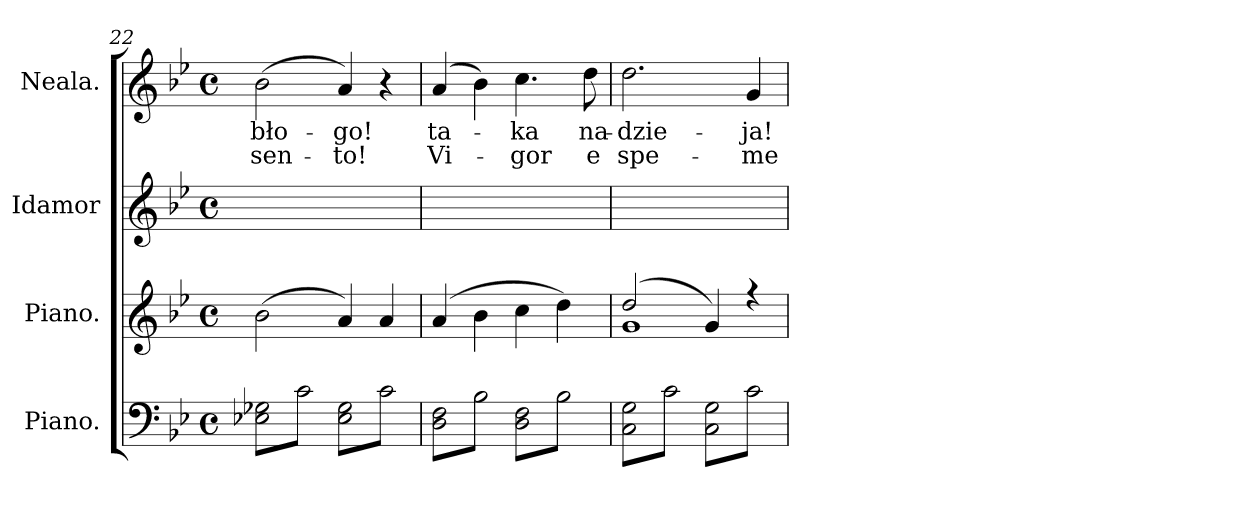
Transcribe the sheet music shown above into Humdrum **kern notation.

**kern	**kern	**kern	**kern	**text	**text
*part4	*part3	*part2	*part1	*part1	*part1
*staff4	*staff3	*staff2	*staff1	*staff1	*staff1
*I"Piano.	*I"Piano.	*I"Idamor	*I"Neala.	*	*
*	*	*I'I.	*I'N.	*	*
*clefF4	*clefG2	*clefG2	*clefG2	*	*
*k[b-e-]	*k[b-e-]	*k[b-e-]	*k[b-e-]	*	*
*g:	*g:	*g:	*g:	*	*
*M4/4	*M4/4	*M4/4	*M4/4	*	*
*met(c)	*met(c)	*met(c)	*met(c)	*	*
=22	=22	=22	=22	=22	=22
*tremolo	*	*	*	*	*
8E-X\ 8G-X\L	(<2b-\	1ryy	(<2b-\	bło-	sen-
8c\	.	.	.	.	.
8E-X\ 8G-X\	.	.	.	.	.
8c\J	.	.	.	.	.
8E-\ 8G-\L	4a/)	.	4a/)	-go!	-to!
8c\	.	.	.	.	.
8E-\ 8G-\	4a/	.	4r	.	.
8c\J	.	.	.	.	.
=23	=23	=23	=23	=23	=23
8D\ 8F\L	(4a/	1ryy	(4a/	ta-	Vi-
8B-\	.	.	.	.	.
8D\ 8F\	4b-\	.	4b-\)	.	.
8B-\J	.	.	.	.	.
8D\ 8F\L	4cc\	.	4.cc\	-ka	-gor
8B-\	.	.	.	.	.
8D\ 8F\	4dd\)	.	.	.	.
8B-\J	.	.	8dd\	na-	e
=24	=24	=24	=24	=24	=24
*	*^	*	*	*	*
8C\ 8G\L	(2dd/	1g	1ryy	2.dd\	-dzie-	spe-
8c\	.	.	.	.	.	.
8C\ 8G\	.	.	.	.	.	.
8c\J	.	.	.	.	.	.
8C\ 8G\L	4g/)	.	.	.	.	.
8c\	.	.	.	.	.	.
8C\ 8G\	4r	.	.	4g/	-ja!	-me
8c\J	.	.	.	.	.	.
*Xtremolo	*	*	*	*	*	*
.	.	.	.	.	.	.
.	.	.	.	.	.	.
*	*v	*v	*	*	*	*
=	=	=	=	=	=
*-	*-	*-	*-	*-	*-
